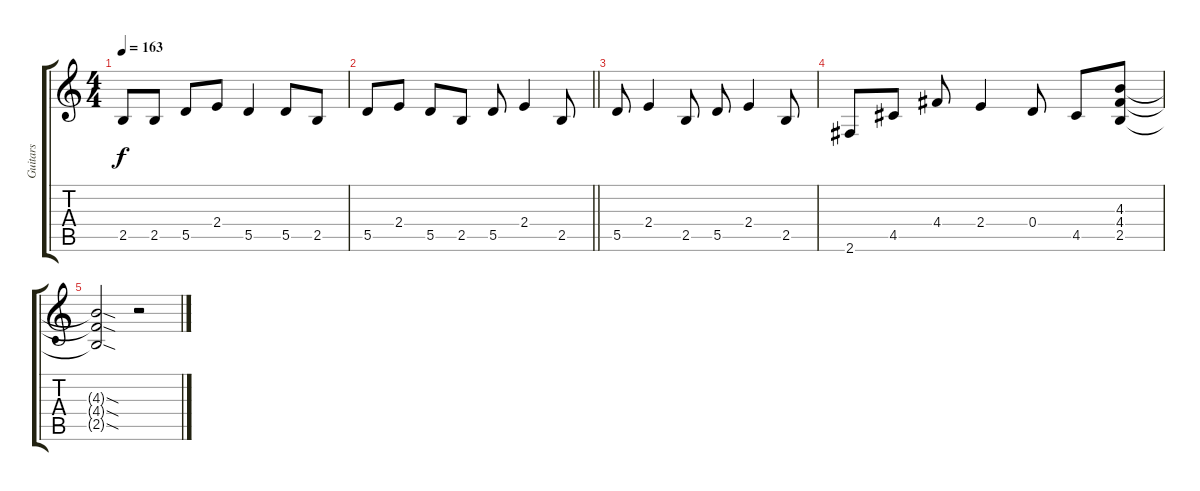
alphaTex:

\track ("Guitars" "Guitars") {instrument distortionguitar}
\staff {score tabs}
\tuning (E4 B3 G3 D3 A2 E2) {hide}
\ts (4 4)
\tempo 163
\clef g2
\ks c
2.5.8{dy f volume 16 instrument distortionguitar} 2.5.8 5.5.8 2.4.8 5.5.4 5.5.8 2.5.8 |
\barLineRight lightlight
5.5.8 2.4.8 5.5.8 2.5.8 5.5.8 2.4.4 2.5.8 |
5.5.8 2.4.4 2.5.8 5.5.8 2.4.4 2.5.8 |
2.6.8 4.5.8 4.4.8 2.4.4 0.4.8 4.5.8 (4.3 4.4 2.5).8{volume 13 instrument distortionguitar} |
(4.3{sod t} 4.4{sod t} 2.5{sod t}).2 r.2
